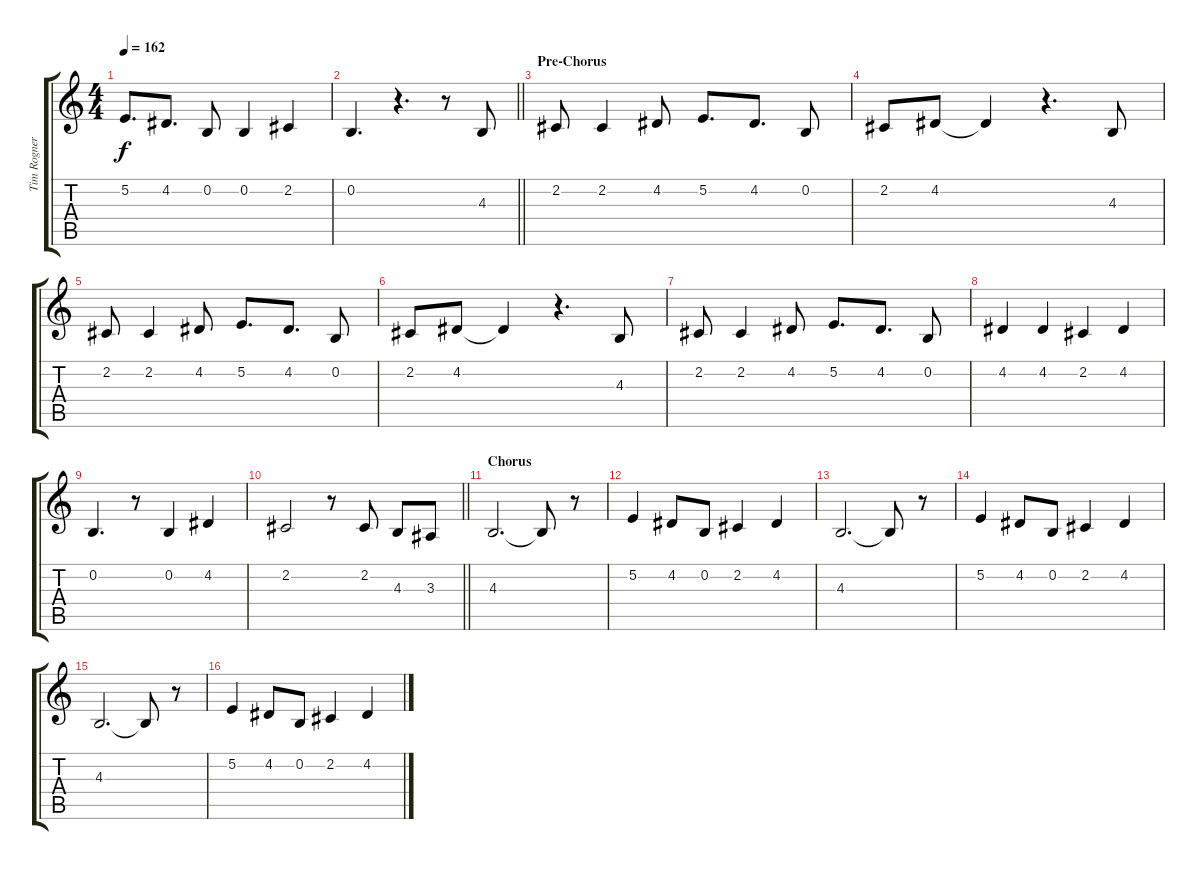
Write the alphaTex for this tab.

\track ("Tim Rogner - Vocals" "Tim Rogner") {instrument altosax}
\staff {score tabs}
\tuning (E4 B3 G3 D3 A2 E2) {hide}
\ts (4 4)
\tempo 162
\clef g2
\ks c
5.2.8{d dy f} 4.2.8{d} 0.2.8 0.2.4 2.2.4 |
\barLineRight lightlight
0.2.4{d} r.4{d} r.8 4.3.8 |
\section ("" "Pre-Chorus")
2.2.8 2.2.4 4.2.8 5.2.8{d} 4.2.8{d} 0.2.8 |
2.2.8 4.2.8 4.2{t}.4 r.4{d} 4.3.8 |
2.2.8 2.2.4 4.2.8 5.2.8{d} 4.2.8{d} 0.2.8 |
2.2.8 4.2.8 4.2{t}.4 r.4{d} 4.3.8 |
2.2.8 2.2.4 4.2.8 5.2.8{d} 4.2.8{d} 0.2.8 |
4.2.4 4.2.4 2.2.4 4.2.4 |
0.2.4{d} r.8 0.2.4 4.2.4 |
\barLineRight lightlight
2.2.2 r.8 2.2.8 4.3.8 3.3.8 |
\section ("" "Chorus")
4.3.2{d} 4.3{t}.8 r.8 |
5.2.4 4.2.8 0.2.8 2.2.4 4.2.4 |
4.3.2{d} 4.3{t}.8 r.8 |
5.2.4 4.2.8 0.2.8 2.2.4 4.2.4 |
4.3.2{d} 4.3{t}.8 r.8 |
5.2.4 4.2.8 0.2.8 2.2.4 4.2.4
